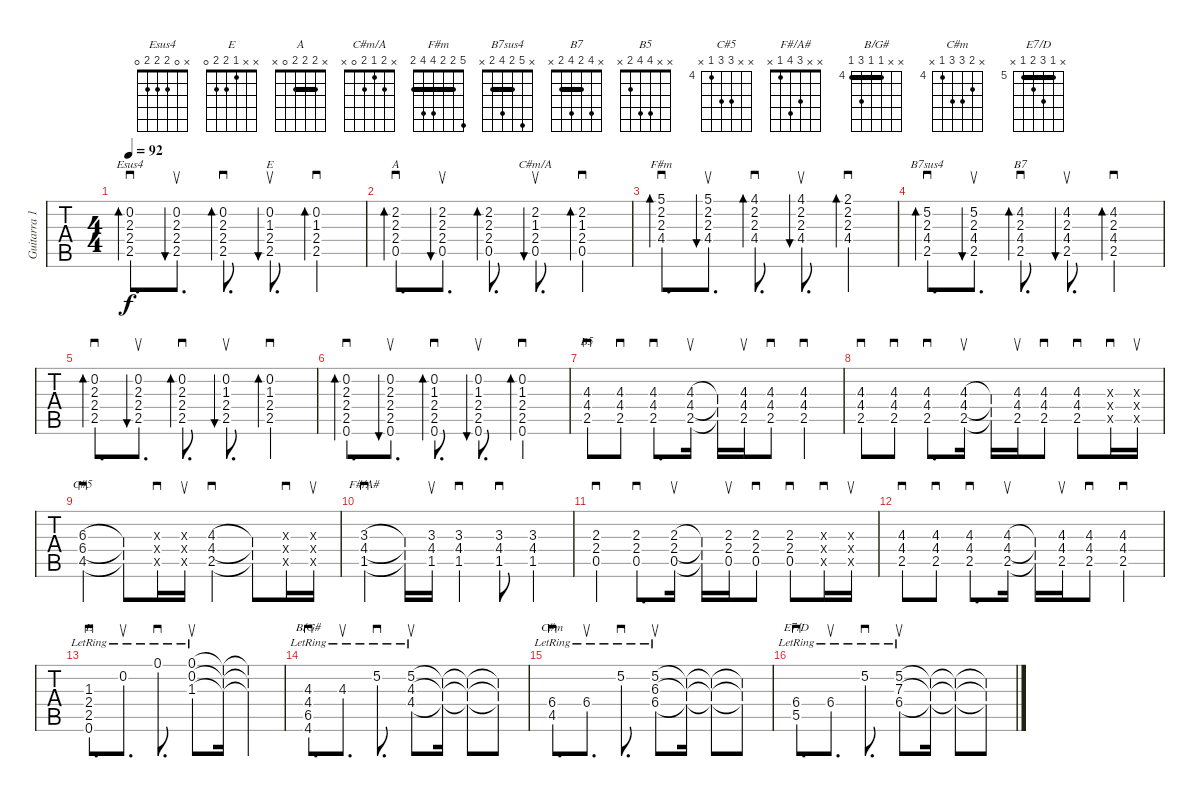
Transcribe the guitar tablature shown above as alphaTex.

\track ("Guitarra 1" "Guitarra 1") {instrument distortionguitar}
\staff {tabs}
\tuning (E4 B3 G3 D3 A2 E2) {hide}
\chord ("Esus4" x 0 2 2 2 0)
\chord ("E" x 0 1 2 2 0)
\chord ("A" x 2 2 2 0 x) {barre 2}
\chord ("C#m/A" x 2 1 2 0 x)
\chord ("F#m" 5 2 2 4 4 2) {barre 2}
\chord ("B7sus4" x 5 2 4 2 x) {barre 2}
\chord ("B7" x 4 2 4 2 x) {barre 2}
\chord ("B5" x x 4 4 2 x)
\chord ("C#5" x x 6 6 4 x) {firstfret 4}
\chord ("F#/A#" x x 3 4 1 x)
\chord ("E" x x 1 2 2 0)
\chord ("B/G#" x x 4 4 6 4) {firstfret 4 barre 4}
\chord ("C#m" x 5 6 6 4 x) {firstfret 4}
\chord ("E7/D" x 5 7 6 5 x) {firstfret 5 barre 5}
\ts (4 4)
\tempo 92
\clef g2
\ks c
(0.2 2.3 2.4 2.5).8{d sd bd 60 ch "Esus4" dy f} (0.2 2.3 2.4 2.5).8{d su bu 60} (0.2 2.3 2.4 2.5).8{d sd bd 60} (0.2 1.3 2.4 2.5).8{d su bu 60 ch "E"} (0.2 1.3 2.4 2.5).4{sd bd 60} |
(2.2 2.3 2.4 0.5).8{d sd bd 60 ch "A"} (2.2 2.3 2.4 0.5).8{d su bu 60} (2.2 2.3 2.4 0.5).8{d bd 60} (2.2 1.3 2.4 0.5).8{d su bu 60 ch "C#m/A"} (2.2 1.3 2.4 0.5).4{sd bd 60} |
(5.1 2.2 2.3 4.4).8{d sd bd 60 ch "F#m"} (5.1 2.2 2.3 4.4).8{d su bu 60} (4.1 2.2 2.3 4.4).8{d sd bd 60} (4.1 2.2 2.3 4.4).8{d su bu 60} (2.1 2.2 2.3 4.4).4{sd bd 60} |
(5.2 2.3 4.4 2.5).8{d sd bd 60 ch "B7sus4"} (5.2 2.3 4.4 2.5).8{d su bu 60} (4.2 2.3 4.4 2.5).8{d sd bd 60 ch "B7"} (4.2 2.3 4.4 2.5).8{d su bu 60} (4.2 2.3 4.4 2.5).4{sd bd 60} |
(0.2 2.3 2.4 2.5).8{d sd bd 60} (0.2 2.3 2.4 2.5).8{d su bu 60} (0.2 2.3 2.4 2.5).8{d sd bd 60} (0.2 1.3 2.4 2.5).8{d su bu 60} (0.2 1.3 2.4 2.5).4{sd bd 60} |
(0.2 2.3 2.4 2.5 0.6).8{d sd bd 60} (0.2 2.3 2.4 2.5 0.6).8{d su bu 60} (0.2 1.3 2.4 2.5 0.6).8{d sd bd 60} (0.2 1.3 2.4 2.5 0.6).8{d su bu 60} (0.2 1.3 2.4 2.5 0.6).4{sd bd 60} |
(4.3 4.4 2.5).8{sd ch "B5"} (4.3 4.4 2.5).8{sd} (4.3{st} 4.4{st} 2.5{st}).8{d sd} (4.3{st} 4.4{st} 2.5{st}).16{su} (4.3{t} 4.4{t} 2.5{t}).16 (4.3 4.4 2.5).16{su} (4.3 4.4 2.5).8{sd} (4.3{st} 4.4{st} 2.5{st}).4{sd} |
(4.3 4.4 2.5{st}).8{sd} (4.3 4.4 2.5{st}).8{sd} (4.3{st} 4.4{st} 2.5{st}).8{d sd} (4.3{st} 4.4{st} 2.5{st}).16{su} (4.3{t} 4.4{t} 2.5{t}).16 (4.3 4.4 2.5).16{su} (4.3 4.4 2.5).8{sd} (4.3 4.4 2.5).8{sd} (0.3{x} 0.4{x} 0.5{x}).16{sd} (0.3{x} 0.4{x} 0.5{x}).16{su} |
(6.3 6.4 4.5).4{sd ch "C#5"} (6.3{t} 6.4{t} 4.5{t}).8 (0.3{x} 0.4{x} 0.5{x}).16{sd} (0.3{x} 0.4{x} 0.5{x}).16{su} (4.3 4.4 2.5).4{sd} (4.3{t} 4.4{t} 2.5{t}).8 (0.3{x} 0.4{x} 0.5{x}).16{sd} (0.3{x} 0.4{x} 0.5{x}).16{su} |
(3.3 4.4 1.5{st}).4{sd ch "F#/A#"} (3.3{t} 4.4{t} 1.5{t}).16 (3.3 4.4 1.5).16{su} (3.3 4.4 1.5).4{sd} (3.3 4.4 1.5).8{sd} (3.3 4.4 1.5).4 |
(2.3 2.4 0.5{st}).4{sd} (2.3 2.4 0.5{st}).8{d sd} (2.3 2.4 0.5).16{su} (2.3{t} 2.4{t} 0.5{t}).16 (2.3 2.4 0.5).16{su} (2.3 2.4 0.5).8{sd} (2.3 2.4 0.5).8{sd} (0.3{x} 0.4{x} 0.5{x}).16{sd} (0.3{x} 0.4{x} 0.5{x}).16{su} |
(4.3 4.4 2.5{st}).8{sd} (4.3 4.4 2.5{st}).8{sd} (4.3 4.4 2.5{st}).8{d sd} (4.3 4.4 2.5).16{su} (4.3{t} 4.4{t} 2.5{t}).16 (4.3 4.4 2.5).16{su} (4.3 4.4 2.5).8{sd} (4.3 4.4 2.5).4{sd} |
(1.3{lr} 2.4{lr} 2.5{lr} 0.6{lr}).8{d sd ch "E"} 0.2{lr}.8{d su} 0.1{lr}.8{d sd} (0.1{lr} 0.2 1.3).8{su} (0.1{t} 0.2{t} 1.3{t}).16 (0.1{t} 0.2{t} 1.3{t}).4 |
(4.3 4.4{lr} 6.5{lr} 4.6{lr}).8{d sd ch "B/G#"} 4.3{lr}.8{d su} 5.2{lr}.8{d sd} (5.2{lr} 4.3 4.4).8{su} (5.2{t} 4.3{t} 4.4{t}).16 (5.2{t} 4.3{t} 4.4{t}).8 (5.2{t} 4.3{t} 4.4{t}).8 |
(6.4{lr} 4.5{lr}).8{d sd ch "C#m"} 6.4{lr}.8{d su} 5.2{lr}.8{d sd} (5.2{lr} 6.3{lr} 6.4{lr}).8{su} (5.2{t} 6.3{t} 6.4{t}).16 (5.2{t} 6.3{t} 6.4{t}).8 (5.2{t} 6.3{t} 6.4{t}).8 |
(6.4 5.5{lr}).8{d sd ch "E7/D"} 6.4{lr}.8{d su} 5.2{lr}.8{d sd} (5.2{lr} 7.3 6.4).8{su} (5.2{t} 7.3{t} 6.4{t}).16 (5.2{t} 7.3{t} 6.4{t}).8 (5.2{t} 7.3{t} 6.4{t}).8
